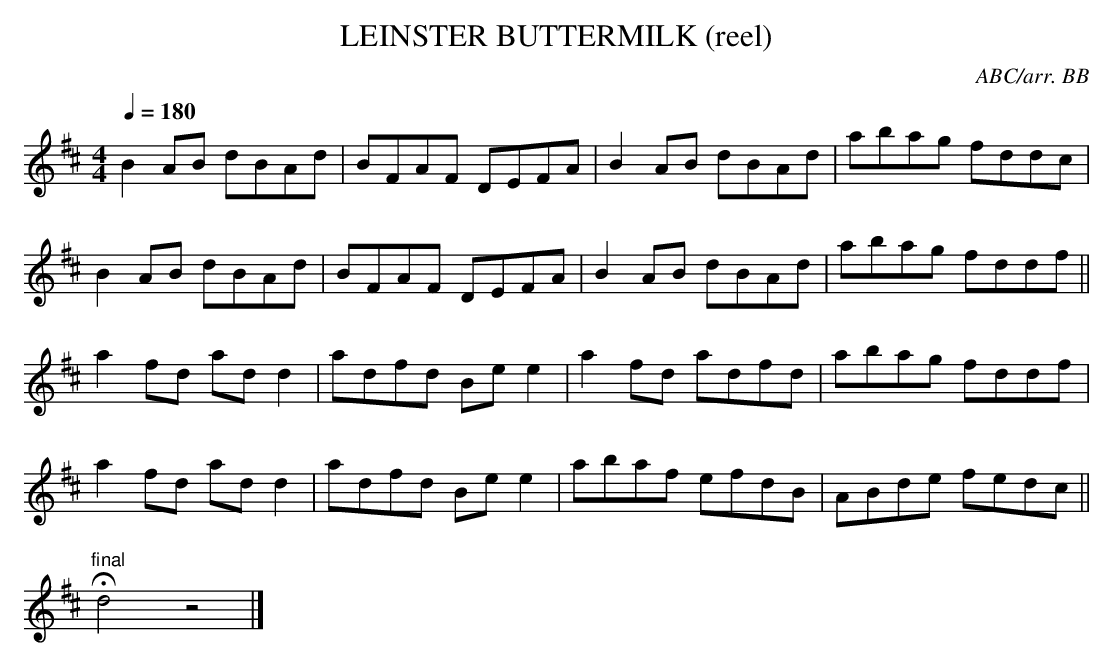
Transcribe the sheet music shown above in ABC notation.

X:1
T:LEINSTER BUTTERMILK (reel)
C:ABC/arr. BB
Q:1/4=180
M:4/4
L:1/8
K:D
B2AB dBAd|BFAF DEFA|B2AB dBAd|abag fddc|
B2 AB dBAd|BFAF DEFA|B2 AB dBAd|abag fddf||
a2 fd ad d2|adfd Be e2|a2 fd adfd|abag fddf|
a2 fd ad d2|adfd Be e2|abaf efdB|ABde fedc||
"final"Hd4z4|]
